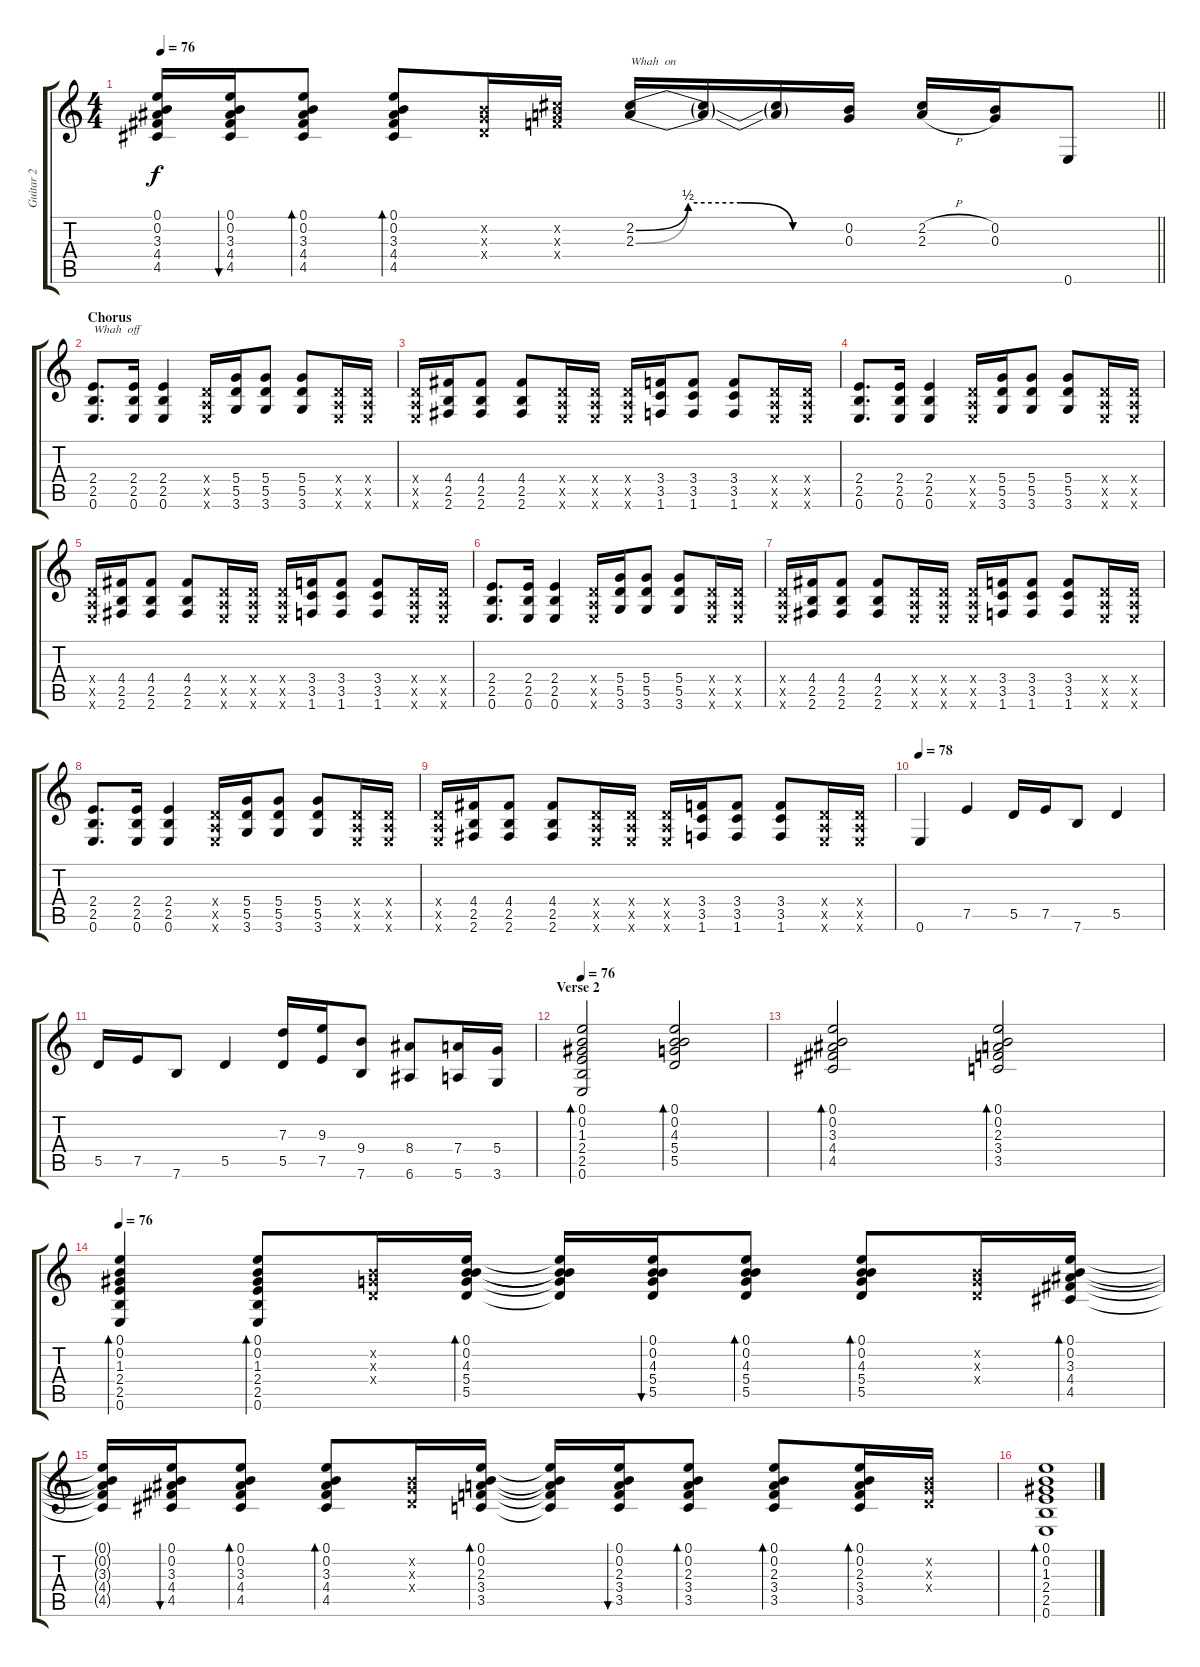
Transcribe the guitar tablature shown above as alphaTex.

\track ("Guitar 2" "Guitar 2") {instrument distortionguitar}
\staff {score tabs}
\tuning (E4 B3 G3 D3 A2 E2) {hide}
\ts (4 4)
\tempo 76
\clef g2
\barLineRight lightlight
\ks c
(0.1{t} 0.2{t} 3.3{t} 4.4{t} 4.5{t}).16{dy f} (0.1 0.2 3.3 4.4 4.5).16{bu 30} (0.1 0.2 3.3 4.4 4.5).8{bd 30} (0.1 0.2 3.3 4.4 4.5).8{bd 30} (0.2{x} 0.3{x} 0.4{x}).16 (2.2{x} 2.3{x} 3.4{x}).16 (2.2{be (custom 0 0 15 2 30 2 45 0 60 0)} 2.3{be (custom 0 0 15 2 30 2 45 0 60 0)}).16{txt "Whah  on" volume 13 instrument distortionguitar} (2.2{t} 2.3{t}).16 (2.2{t} 2.3{t}).16 (0.2 0.3).16 (2.2{h} 2.3{h}).16 (0.2 0.3).16 0.6.8 |
\section ("" "Chorus")
(2.4 2.5 0.6).8{d txt "Whah  off" volume 12} (2.4 2.5 0.6).16 (2.4 2.5 0.6).4 (0.4{x} 0.5{x} 0.6{x}).16 (5.4 5.5 3.6).16 (5.4 5.5 3.6).8 (5.4 5.5 3.6).8 (0.4{x} 0.5{x} 0.6{x}).16 (0.4{x} 0.5{x} 0.6{x}).16 |
(0.4{x} 0.5{x} 0.6{x}).16 (4.4 2.5 2.6).16 (4.4 2.5 2.6).8 (4.4 2.5 2.6).8 (0.4{x} 0.5{x} 0.6{x}).16 (0.4{x} 0.5{x} 0.6{x}).16 (0.4{x} 0.5{x} 0.6{x}).16 (3.4 3.5 1.6).16 (3.4 3.5 1.6).8 (3.4 3.5 1.6).8 (0.4{x} 0.5{x} 0.6{x}).16 (0.4{x} 0.5{x} 0.6{x}).16 |
(2.4 2.5 0.6).8{d} (2.4 2.5 0.6).16 (2.4 2.5 0.6).4 (0.4{x} 0.5{x} 0.6{x}).16 (5.4 5.5 3.6).16 (5.4 5.5 3.6).8 (5.4 5.5 3.6).8 (0.4{x} 0.5{x} 0.6{x}).16 (0.4{x} 0.5{x} 0.6{x}).16 |
(0.4{x} 0.5{x} 0.6{x}).16 (4.4 2.5 2.6).16 (4.4 2.5 2.6).8 (4.4 2.5 2.6).8 (0.4{x} 0.5{x} 0.6{x}).16 (0.4{x} 0.5{x} 0.6{x}).16 (0.4{x} 0.5{x} 0.6{x}).16 (3.4 3.5 1.6).16 (3.4 3.5 1.6).8 (3.4 3.5 1.6).8 (0.4{x} 0.5{x} 0.6{x}).16 (0.4{x} 0.5{x} 0.6{x}).16 |
(2.4 2.5 0.6).8{d} (2.4 2.5 0.6).16 (2.4 2.5 0.6).4 (0.4{x} 0.5{x} 0.6{x}).16 (5.4 5.5 3.6).16 (5.4 5.5 3.6).8 (5.4 5.5 3.6).8 (0.4{x} 0.5{x} 0.6{x}).16 (0.4{x} 0.5{x} 0.6{x}).16 |
(0.4{x} 0.5{x} 0.6{x}).16 (4.4 2.5 2.6).16 (4.4 2.5 2.6).8 (4.4 2.5 2.6).8 (0.4{x} 0.5{x} 0.6{x}).16 (0.4{x} 0.5{x} 0.6{x}).16 (0.4{x} 0.5{x} 0.6{x}).16 (3.4 3.5 1.6).16 (3.4 3.5 1.6).8 (3.4 3.5 1.6).8 (0.4{x} 0.5{x} 0.6{x}).16 (0.4{x} 0.5{x} 0.6{x}).16 |
(2.4 2.5 0.6).8{d} (2.4 2.5 0.6).16 (2.4 2.5 0.6).4 (0.4{x} 0.5{x} 0.6{x}).16 (5.4 5.5 3.6).16 (5.4 5.5 3.6).8 (5.4 5.5 3.6).8 (0.4{x} 0.5{x} 0.6{x}).16 (0.4{x} 0.5{x} 0.6{x}).16 |
(0.4{x} 0.5{x} 0.6{x}).16 (4.4 2.5 2.6).16 (4.4 2.5 2.6).8 (4.4 2.5 2.6).8 (0.4{x} 0.5{x} 0.6{x}).16 (0.4{x} 0.5{x} 0.6{x}).16 (0.4{x} 0.5{x} 0.6{x}).16 (3.4 3.5 1.6).16 (3.4 3.5 1.6).8 (3.4 3.5 1.6).8 (0.4{x} 0.5{x} 0.6{x}).16 (0.4{x} 0.5{x} 0.6{x}).16 |
\tempo 78
0.6.4 7.5.4 5.5.16 7.5.16 7.6.8 5.5.4 |
5.5.16 7.5.16 7.6.8 5.5.4 (7.3 5.5).16 (9.3 7.5).16 (9.4 7.6).8 (8.4 6.6).8 (7.4 5.6).16 (5.4 3.6).16 |
\section ("" "Verse 2")
\tempo 76
(0.1 0.2 1.3 2.4 2.5 0.6).2{bd 60 instrument acousticguitarsteel} (0.1 0.2 4.3 5.4 5.5).2{bd 60} |
(0.1 0.2 3.3 4.4 4.5).2{bd 60} (0.1 0.2 2.3 3.4 3.5).2{bd 60} |
\tempo 76
(0.1 0.2 1.3 2.4 2.5 0.6).4{bd 30} (0.1 0.2 1.3 2.4 2.5 0.6).8{bd 30} (0.2{x} 0.3{x} 0.4{x}).16 (0.1 0.2 4.3 5.4 5.5).16{bd 30} (0.1{t} 0.2{t} 4.3{t} 5.4{t} 5.5{t}).16 (0.1 0.2 4.3 5.4 5.5).16{bu 30} (0.1 0.2 4.3 5.4 5.5).8{bd 30} (0.1 0.2 4.3 5.4 5.5).8{bd 30} (0.2{x} 0.3{x} 0.4{x}).16 (0.1 0.2 3.3 4.4 4.5).16{bd 30} |
(0.1{t} 0.2{t} 3.3{t} 4.4{t} 4.5{t}).16 (0.1 0.2 3.3 4.4 4.5).16{bu 30} (0.1 0.2 3.3 4.4 4.5).8{bd 30} (0.1 0.2 3.3 4.4 4.5).8{bd 30} (0.2{x} 0.3{x} 0.4{x}).16 (0.1 0.2 2.3 3.4 3.5).16{bd 30} (0.1{t} 0.2{t} 2.3{t} 3.4{t} 3.5{t}).16 (0.1 0.2 2.3 3.4 3.5).16{bu 30} (0.1 0.2 2.3 3.4 3.5).8{bd 30} (0.1 0.2 2.3 3.4 3.5).8{bd 30} (0.1 0.2 2.3 3.4 3.5).16{bd 30} (0.2{x} 0.3{x} 0.4{x}).16 |
(0.1 0.2 1.3 2.4 2.5 0.6).1{bd 60}
